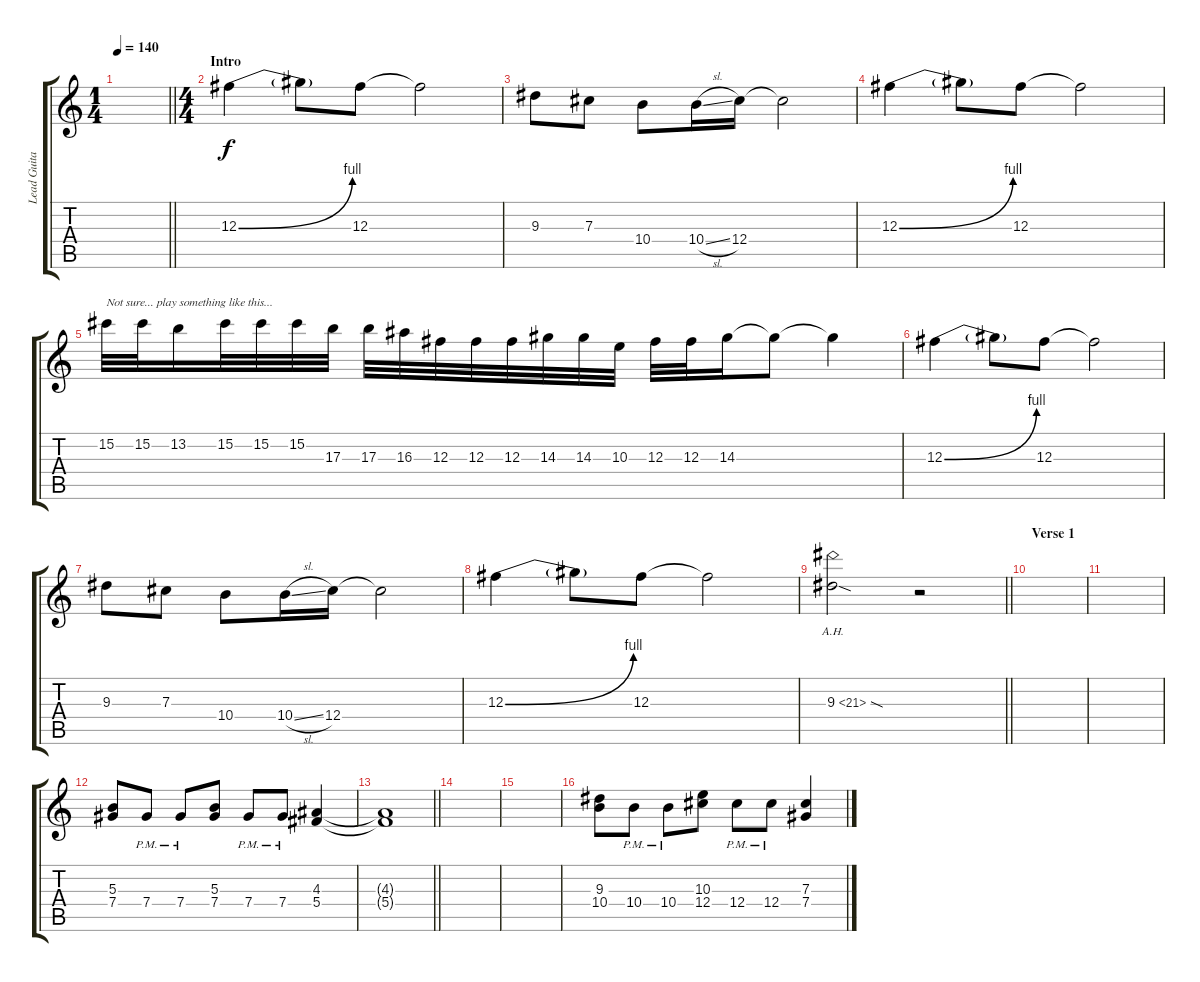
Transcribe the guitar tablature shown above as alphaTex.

\track ("Lead Guitar" "Lead Guita") {instrument distortionguitar}
\staff {score tabs}
\tuning (Eb4 Bb3 Gb3 Db3 Ab2 Eb2) {hide}
\ts (1 4)
\tempo 140
\clef g2
\barLineRight lightlight
\ks c
|
\ts (4 4)
\section ("" "Intro")
12.3{be (bend 0 0 60 4)}.4 12.3{t}.8 12.3.8 12.3{t}.2 |
9.3.8 7.3.8 10.4.8 10.4{sl}.16 12.4.16 12.4{t}.2 |
12.3{be (bend 0 0 60 4)}.4 12.3{t}.8 12.3.8 12.3{t}.2 |
15.2.32{txt "Not sure... play something like this..."} 15.2.32 13.2.16 15.2.32 15.2.32 15.2.32 17.3.32 17.3.32 16.3.32 12.3.32 12.3.32 12.3.32 14.3.32 14.3.32 10.3.32 12.3.32 12.3.32 14.3.16 14.3{t}.8 14.3{t}.4 |
12.3{be (bend 0 0 60 4)}.4 12.3{t}.8 12.3.8 12.3{t}.2 |
9.3.8 7.3.8 10.4.8 10.4{sl}.16 12.4.16 12.4{t}.2 |
12.3{be (bend 0 0 60 4)}.4 12.3{t}.8 12.3.8 12.3{t}.2 |
\barLineRight lightlight
9.3{ah 12 sod}.2 r.2 |
\section ("" "Verse 1")
|
|
(5.3 7.4).8 7.4{pm}.8 7.4{pm}.8 (5.3 7.4).8 7.4{pm}.8 7.4{pm}.8 (4.3 5.4).4 |
\barLineRight lightlight
(4.3{t} 5.4{t}).1 |
|
|
(9.3 10.4).8 10.4{pm}.8 10.4{pm}.8 (10.3 12.4).8 12.4{pm}.8 12.4{pm}.8 (7.3 7.4).4
